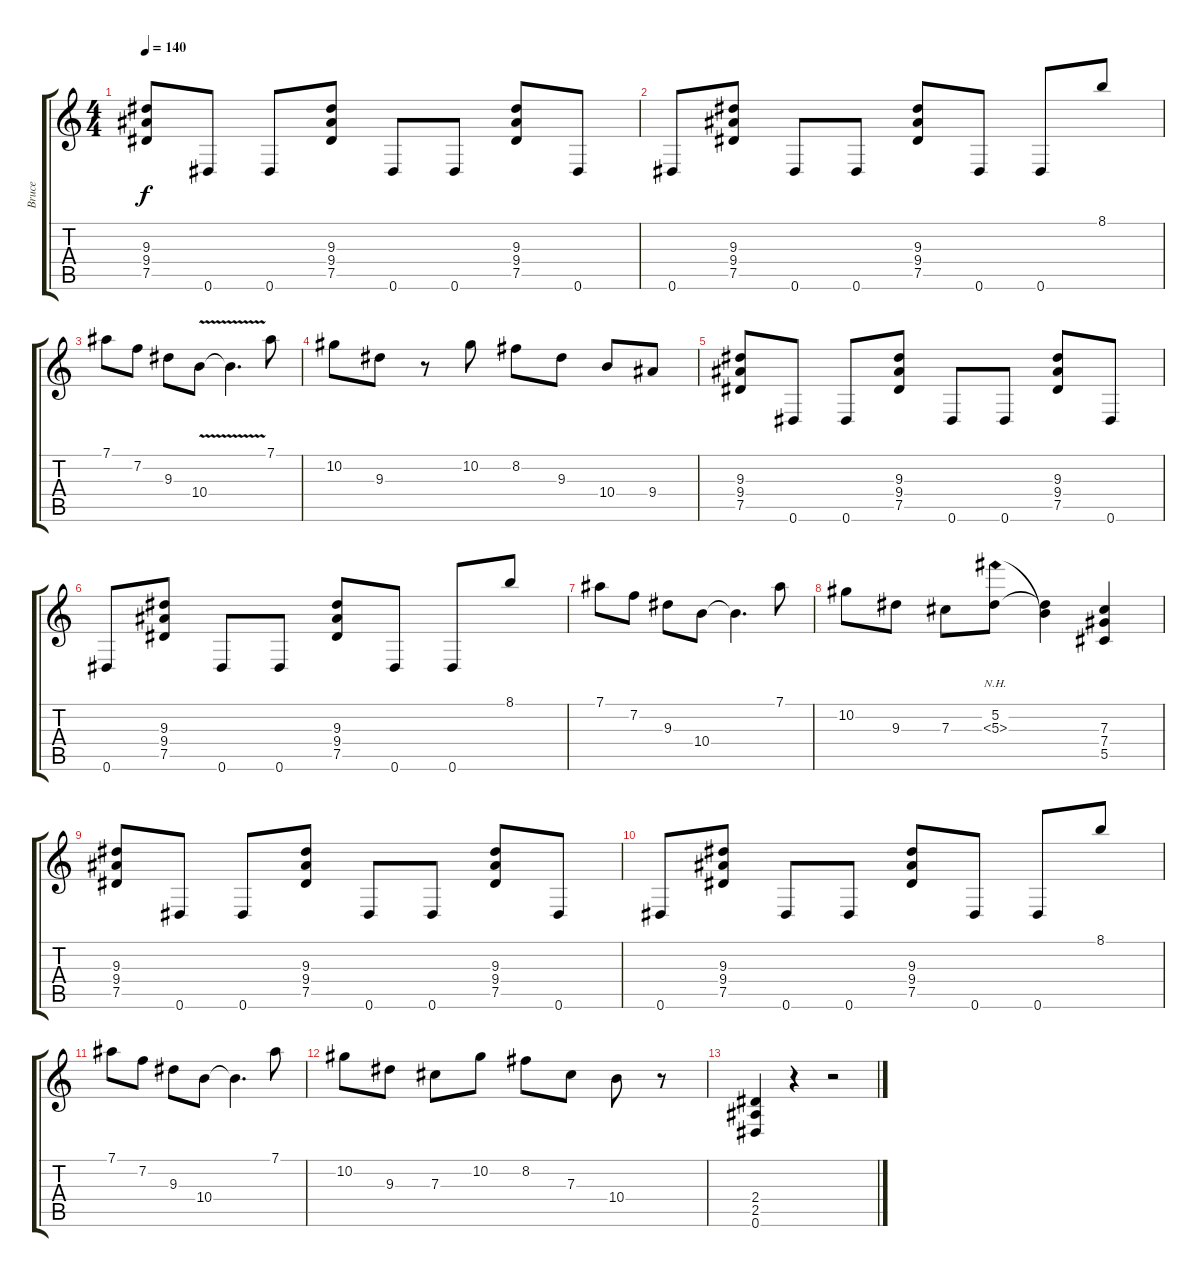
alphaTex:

\track ("Bruce" "Bruce") {instrument distortionguitar}
\staff {score tabs}
\tuning (Eb4 Bb3 Gb3 Db3 Ab2 Eb2) {hide}
\ts (4 4)
\tempo 140
\clef g2
\ks c
(9.3 9.4 7.5).8{dy f} 0.6.8 0.6.8 (9.3 9.4 7.5).8 0.6.8 0.6.8 (9.3 9.4 7.5).8 0.6.8 |
0.6.8 (9.3 9.4 7.5).8 0.6.8 0.6.8 (9.3 9.4 7.5).8 0.6.8 0.6.8 8.1.8 |
7.1.8 7.2.8 9.3.8 10.4{v}.8 10.4{t}.4{d} 7.1.8 |
10.2.8 9.3.8 r.8 10.2.8 8.2.8 9.3.8 10.4.8 9.4.8 |
(9.3 9.4 7.5).8 0.6.8 0.6.8 (9.3 9.4 7.5).8 0.6.8 0.6.8 (9.3 9.4 7.5).8 0.6.8 |
0.6.8 (9.3 9.4 7.5).8 0.6.8 0.6.8 (9.3 9.4 7.5).8 0.6.8 0.6.8 8.1.8 |
7.1.8 7.2.8 9.3.8 10.4.8 10.4{t}.4{d} 7.1.8 |
10.2.8 9.3.8 7.3.8 (5.2 5.3{nh}).8 (5.2{t} 5.3{t}).4 (7.3 7.4 5.5).4 |
(9.3 9.4 7.5).8 0.6.8 0.6.8 (9.3 9.4 7.5).8 0.6.8 0.6.8 (9.3 9.4 7.5).8 0.6.8 |
0.6.8 (9.3 9.4 7.5).8 0.6.8 0.6.8 (9.3 9.4 7.5).8 0.6.8 0.6.8 8.1.8 |
7.1.8 7.2.8 9.3.8 10.4.8 10.4{t}.4{d} 7.1.8 |
10.2.8 9.3.8 7.3.8 10.2.8 8.2.8 7.3.8 10.4.8 r.8 |
(2.4 2.5 0.6).4 r.4 r.2
